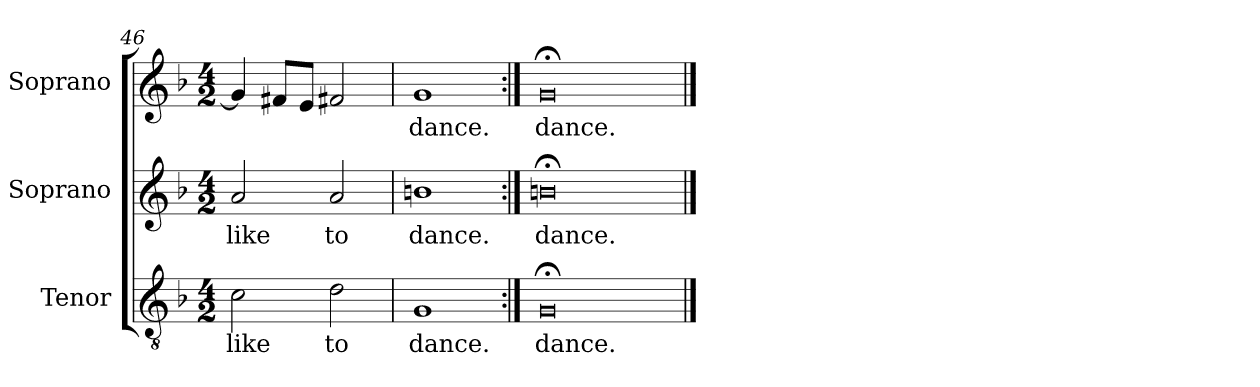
**kern	**text	**kern	**text	**kern	**text
*part3	*part3	*part2	*part2	*part1	*part1
*staff3	*staff3	*staff2	*staff2	*staff1	*staff1
*I"Tenor	*	*I"Soprano	*	*I"Soprano	*
*I'T.	*	*I'S.	*	*I'S.	*
*clefGv2	*	*clefG2	*	*clefG2	*
*ITrd7c12	*	*	*	*	*
*k[b-]	*	*k[b-]	*	*k[b-]	*
*F:	*	*F:	*	*F:	*
*M4/2	*	*M4/2	*	*M4/2	*
=46	=46	=46	=46	=46	=46
!	!LO:LY:b:color=#000000	!	!	!	!
!	!	!	!LO:LY:b:color=#000000	!	!
2Ci\	like	2ai/	like	4gi/]	.
.	.	.	.	8f#Xi/L	.
.	.	.	.	8ei/J	.
!	!LO:LY:b:color=#000000	!	!	!	!
!	!	!	!LO:LY:b:color=#000000	!	!
2Di\	to	2ai/	to	2f#Xi/	.
=47	=47	=47	=47	=47	=47
!	!LO:LY:b:color=#000000	!	!	!	!
!	!	!	!LO:LY:b:color=#000000	!	!
!	!	!	!	!	!LO:LY:b:color=#000000
1GGi	dance.	1bni	dance.	1gi	dance.
=48:|!	=48:|!	=48:|!	=48:|!	=48:|!	=48:|!
!	!LO:LY:b:color=#000000	!	!	!	!
!	!	!	!LO:LY:b:color=#000000	!	!
!	!	!	!	!	!LO:LY:b:color=#000000
0GG;i	dance.	0bn;i	dance.	0g;i	dance.
*	*	*	*	*stria0	*
==	==	==	==	==	==
*-	*-	*-	*-	*-	*-
